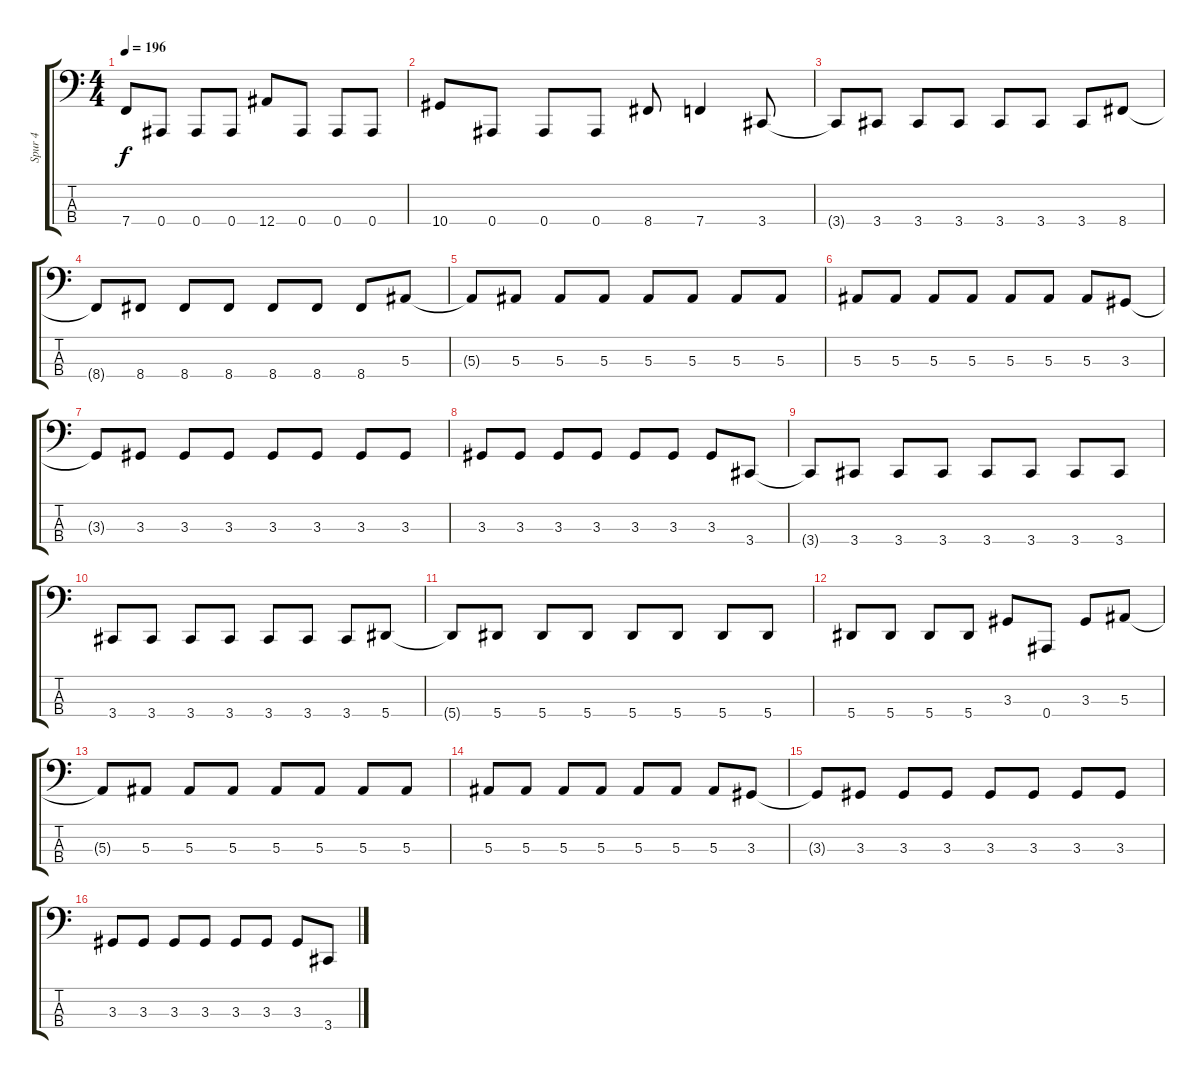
\track ("Spur 4" "Spur 4") {instrument electricbasspick}
\staff {score tabs}
\tuning (Eb2 Bb1 F1 Bb0) {hide}
\ts (4 4)
\tempo 196
\clef f4
\ks c
7.4{t}.8{dy f} 0.4.8 0.4.8 0.4.8 12.4.8 0.4.8 0.4.8 0.4.8 |
10.4.8 0.4.8 0.4.8 0.4.8 8.4.8 7.4.4 3.4.8 |
3.4{t}.8 3.4.8 3.4.8 3.4.8 3.4.8 3.4.8 3.4.8 8.4.8 |
8.4{t}.8 8.4.8 8.4.8 8.4.8 8.4.8 8.4.8 8.4.8 5.3.8 |
5.3{t}.8 5.3.8 5.3.8 5.3.8 5.3.8 5.3.8 5.3.8 5.3.8 |
5.3.8 5.3.8 5.3.8 5.3.8 5.3.8 5.3.8 5.3.8 3.3.8 |
3.3{t}.8 3.3.8 3.3.8 3.3.8 3.3.8 3.3.8 3.3.8 3.3.8 |
3.3.8 3.3.8 3.3.8 3.3.8 3.3.8 3.3.8 3.3.8 3.4.8 |
3.4{t}.8 3.4.8 3.4.8 3.4.8 3.4.8 3.4.8 3.4.8 3.4.8 |
3.4.8 3.4.8 3.4.8 3.4.8 3.4.8 3.4.8 3.4.8 5.4.8 |
5.4{t}.8 5.4.8 5.4.8 5.4.8 5.4.8 5.4.8 5.4.8 5.4.8 |
5.4.8 5.4.8 5.4.8 5.4.8 3.3.8 0.4.8 3.3.8 5.3.8 |
5.3{t}.8 5.3.8 5.3.8 5.3.8 5.3.8 5.3.8 5.3.8 5.3.8 |
5.3.8 5.3.8 5.3.8 5.3.8 5.3.8 5.3.8 5.3.8 3.3.8 |
3.3{t}.8 3.3.8 3.3.8 3.3.8 3.3.8 3.3.8 3.3.8 3.3.8 |
3.3.8 3.3.8 3.3.8 3.3.8 3.3.8 3.3.8 3.3.8 3.4.8
